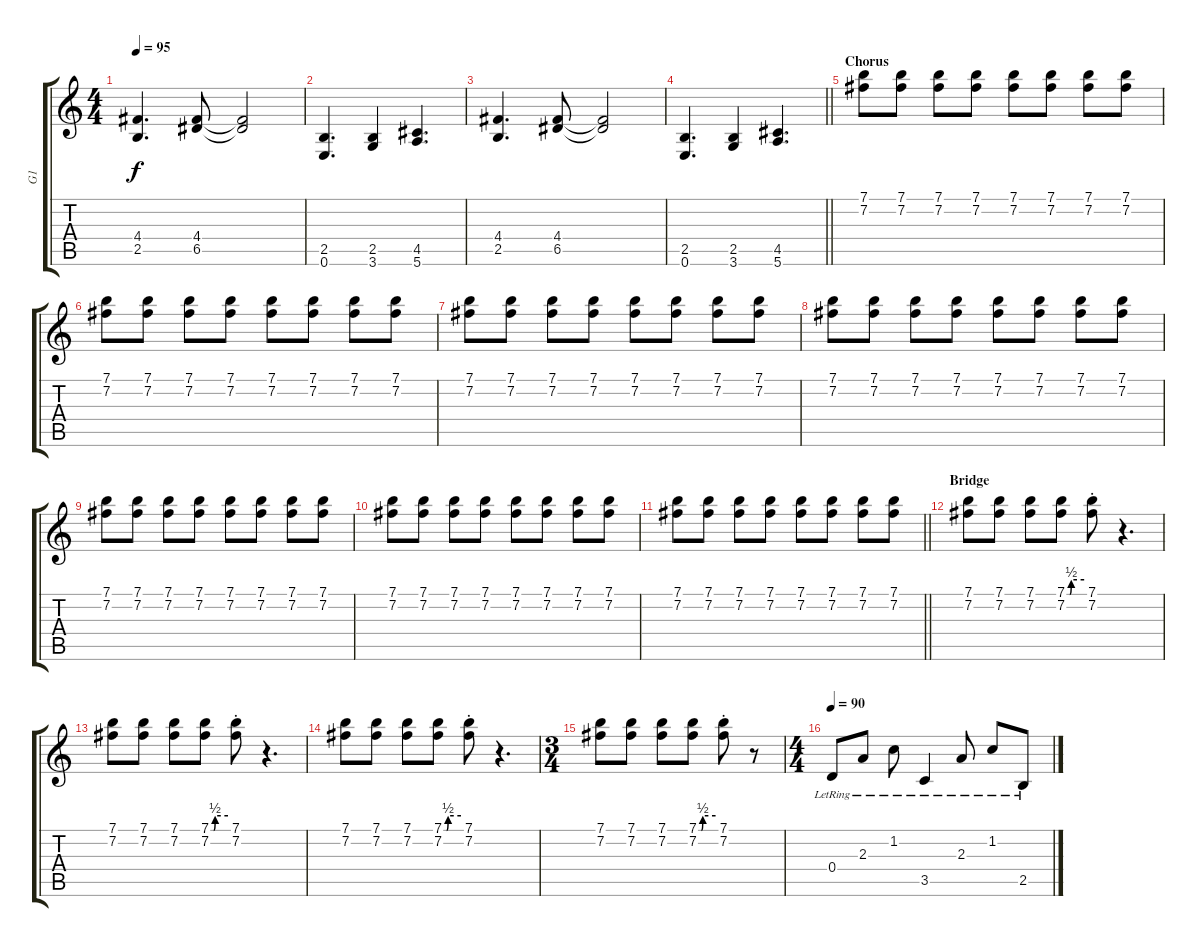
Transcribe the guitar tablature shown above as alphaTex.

\track ("G1" "G1") {instrument overdrivenguitar}
\staff {score tabs}
\tuning (E4 B3 G3 D3 A2 E2) {hide}
\ts (4 4)
\tempo 95
\clef g2
\ks c
(4.4 2.5).4{d dy f} (4.4 6.5).8 (4.4{t} 6.5{t}).2 |
(2.5 0.6).4{d} (2.5 3.6).4 (4.5 5.6).4{d} |
(4.4 2.5).4{d} (4.4 6.5).8 (4.4{t} 6.5{t}).2 |
\barLineRight lightlight
(2.5 0.6).4{d} (2.5 3.6).4 (4.5 5.6).4{d} |
\section ("" "Chorus")
(7.1 7.2).8 (7.1 7.2).8 (7.1 7.2).8 (7.1 7.2).8 (7.1 7.2).8 (7.1 7.2).8 (7.1 7.2).8 (7.1 7.2).8 |
(7.1 7.2).8 (7.1 7.2).8 (7.1 7.2).8 (7.1 7.2).8 (7.1 7.2).8 (7.1 7.2).8 (7.1 7.2).8 (7.1 7.2).8 |
(7.1 7.2).8 (7.1 7.2).8 (7.1 7.2).8 (7.1 7.2).8 (7.1 7.2).8 (7.1 7.2).8 (7.1 7.2).8 (7.1 7.2).8 |
(7.1 7.2).8 (7.1 7.2).8 (7.1 7.2).8 (7.1 7.2).8 (7.1 7.2).8 (7.1 7.2).8 (7.1 7.2).8 (7.1 7.2).8 |
(7.1 7.2).8 (7.1 7.2).8 (7.1 7.2).8 (7.1 7.2).8 (7.1 7.2).8 (7.1 7.2).8 (7.1 7.2).8 (7.1 7.2).8 |
(7.1 7.2).8 (7.1 7.2).8 (7.1 7.2).8 (7.1 7.2).8 (7.1 7.2).8 (7.1 7.2).8 (7.1 7.2).8 (7.1 7.2).8 |
\barLineRight lightlight
(7.1 7.2).8 (7.1 7.2).8 (7.1 7.2).8 (7.1 7.2).8 (7.1 7.2).8 (7.1 7.2).8 (7.1 7.2).8 (7.1 7.2).8 |
\section ("" "Bridge")
(7.1 7.2).8 (7.1 7.2).8 (7.1 7.2).8 (7.1{be (custom 0 0 10 0 15 2 60 2)} 7.2).8 (7.1{st} 7.2{st}).8 r.4{d} |
(7.1 7.2).8 (7.1 7.2).8 (7.1 7.2).8 (7.1{be (custom 0 0 10 0 15 2 60 2)} 7.2).8 (7.1{st} 7.2{st}).8 r.4{d} |
(7.1 7.2).8 (7.1 7.2).8 (7.1 7.2).8 (7.1{be (custom 0 0 10 0 15 2 60 2)} 7.2).8 (7.1{st} 7.2{st}).8 r.4{d} |
\ts (3 4)
(7.1 7.2).8 (7.1 7.2).8 (7.1 7.2).8 (7.1{be (custom 0 0 10 0 15 2 60 2)} 7.2).8 (7.1{st} 7.2{st}).8 r.8 |
\ts (4 4)
\tempo 90
0.4{lr}.8 2.3{lr}.8 1.2{lr}.8 3.5{lr}.4 2.3{lr}.8 1.2{lr}.8 2.5{lr}.8
